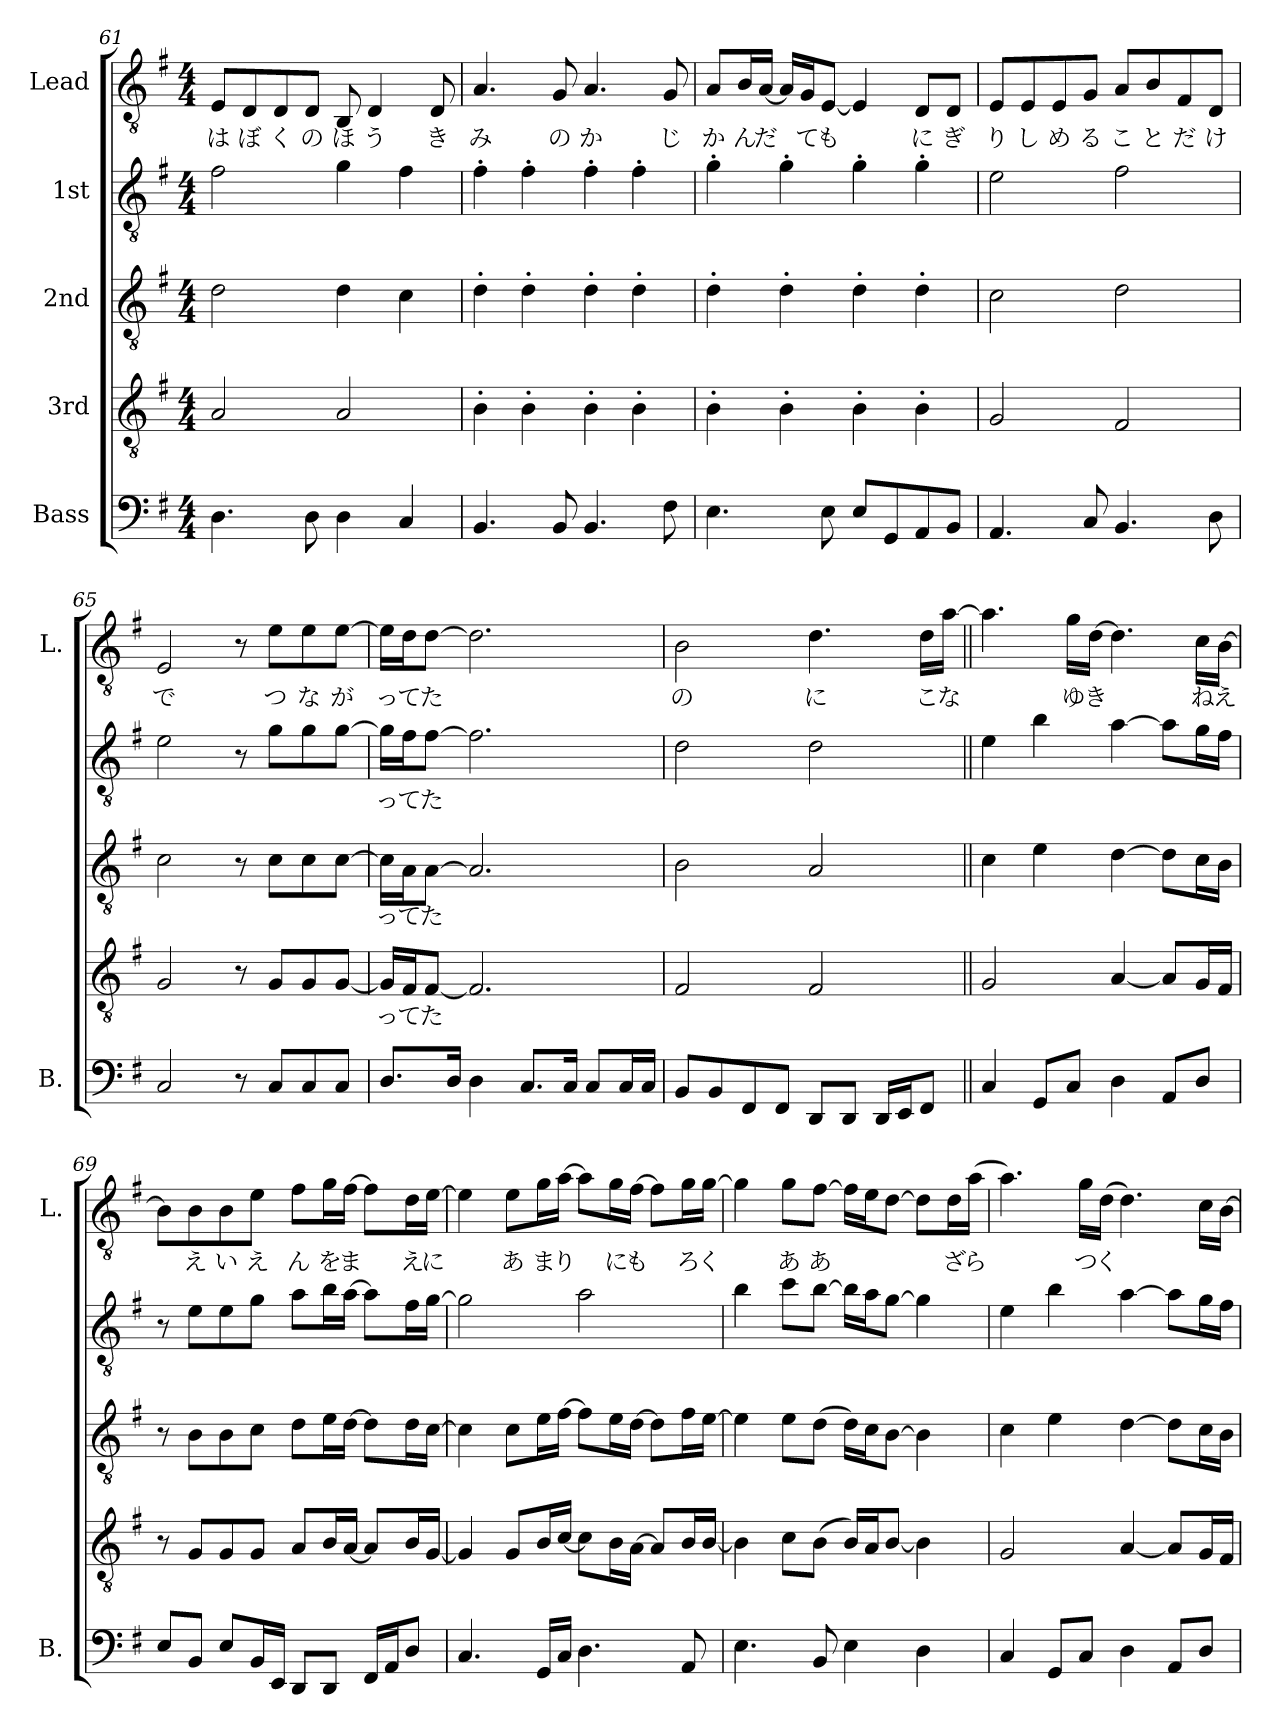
**kern	**kern	**text	**kern	**text	**kern	**text	**kern	**text
*part5	*part4	*part4	*part3	*part3	*part2	*part2	*part1	*part1
*staff5	*staff4	*staff4	*staff3	*staff3	*staff2	*staff2	*staff1	*staff1
*I"Bass	*I"3rd	*	*I"2nd	*	*I"1st	*	*I"Lead	*
*I'B.	*	*	*	*	*	*	*I'L.	*
*clefF4	*clefGv2	*	*clefGv2	*	*clefGv2	*	*clefGv2	*
*k[f#]	*k[f#]	*	*k[f#]	*	*k[f#]	*	*k[f#]	*
*M4/4	*M4/4	*	*M4/4	*	*M4/4	*	*M4/4	*
=61	=61	=61	=61	=61	=61	=61	=61	=61
4.D\	2A/	.	2d\	.	2f#\	.	8E/L	は
.	.	.	.	.	.	.	8D/	ぼ
.	.	.	.	.	.	.	8D/	く
8D\	.	.	.	.	.	.	8D/J	の
4D\	2A/	.	4d\	.	4g\	.	8BB/	ほ
.	.	.	.	.	.	.	4D/	う
4C/	.	.	4c\	.	4f#\	.	.	.
.	.	.	.	.	.	.	8D/	き
!!LO:LB:g=z
=62	=62	=62	=62	=62	=62	=62	=62	=62
4.BB/	4B'\	.	4d'\	.	4f#'\	.	4.A/	み
.	4B'\	.	4d'\	.	4f#'\	.	.	.
8BB/	.	.	.	.	.	.	8G/	の
4.BB/	4B'\	.	4d'\	.	4f#'\	.	4.A/	か
.	4B'\	.	4d'\	.	4f#'\	.	.	.
8F#\	.	.	.	.	.	.	8G/	じ
=63	=63	=63	=63	=63	=63	=63	=63	=63
4.E\	4B'\	.	4d'\	.	4g'\	.	8A/L	か
.	.	.	.	.	.	.	16B/L	ん
.	.	.	.	.	.	.	[16A/JJ	だ
.	4B'\	.	4d'\	.	4g'\	.	16A/LL]	.
.	.	.	.	.	.	.	16G/J	て
8E\	.	.	.	.	.	.	[8E/J	も
8E/L	4B'\	.	4d'\	.	4g'\	.	4E/]	.
8GG/	.	.	.	.	.	.	.	.
8AA/	4B'\	.	4d'\	.	4g'\	.	8D/L	に
8BB/J	.	.	.	.	.	.	8D/J	ぎ
=64	=64	=64	=64	=64	=64	=64	=64	=64
4.AA/	2G/	.	2c\	.	2e\	.	8E/L	り
.	.	.	.	.	.	.	8E/	し
.	.	.	.	.	.	.	8E/	め
8C/	.	.	.	.	.	.	8G/J	る
4.BB/	2F#/	.	2d\	.	2f#\	.	8A/L	こ
.	.	.	.	.	.	.	8B/	と
.	.	.	.	.	.	.	8F#/	だ
8D\	.	.	.	.	.	.	8D/J	け
=65	=65	=65	=65	=65	=65	=65	=65	=65
2C/	2G/	.	2c\	.	2e\	.	2E/	で
8r	8r	.	8r	.	8r	.	8r	.
8C/L	8G/L	.	8c\L	.	8g\L	.	8e\L	つ
8C/	8G/	.	8c\	.	8g\	.	8e\	な
8C/J	[8G/J	.	[8c\J	.	[8g\J	.	[8e\J	が
!!LO:PB:g=z
=66	=66	=66	=66	=66	=66	=66	=66	=66
8.D/L	16G/LL]	っ	16c\LL]	っ	16g\LL]	っ	16e\LL]	っ
.	16F#/J	て	16A\J	て	16f#\J	て	16d\J	て
.	[8F#/J	た	[8A\J	た	[8f#\J	た	[8d\J	た
16D/Jk	.	.	.	.	.	.	.	.
4D\	2.F#/]	.	2.A/]	.	2.f#\]	.	2.d\]	.
8.C/L	.	.	.	.	.	.	.	.
16C/Jk	.	.	.	.	.	.	.	.
8C/L	.	.	.	.	.	.	.	.
16C/L	.	.	.	.	.	.	.	.
16C/JJ	.	.	.	.	.	.	.	.
=67	=67	=67	=67	=67	=67	=67	=67	=67
8BB/L	2F#/	.	2B\	.	2d\	.	2B\	の
8BB/	.	.	.	.	.	.	.	.
8FF#/	.	.	.	.	.	.	.	.
8FF#/J	.	.	.	.	.	.	.	.
8DD/L	2F#/	.	2A/	.	2d\	.	4.d\	に
8DD/J	.	.	.	.	.	.	.	.
16DD/LL	.	.	.	.	.	.	.	.
16EE/J	.	.	.	.	.	.	.	.
8FF#/J	.	.	.	.	.	.	16d\LL	こ
.	.	.	.	.	.	.	[16a\JJ	な
=68||	=68||	=68||	=68||	=68||	=68||	=68||	=68||	=68||
4C/	2G/	.	4c\	.	4e\	.	4.a\]	.
8GG/L	.	.	4e\	.	4b\	.	.	.
8C/J	.	.	.	.	.	.	16g\LL	ゆ
.	.	.	.	.	.	.	[16d\JJ	き
4D\	[4A/	.	[4d\	.	[4a\	.	4.d\]	.
8AA/L	8A/L]	.	8d\L]	.	8a\L]	.	.	.
8D/J	16G/L	.	16c\L	.	16g\L	.	16c\LL	ね
.	16F#/JJ	.	16B\JJ	.	16f#\JJ	.	[16B\JJ	え
!!LO:LB:g=z
=69	=69	=69	=69	=69	=69	=69	=69	=69
8E/L	8r	.	8r	.	8r	.	8B\L]	.
8BB/J	8G/L	.	8B\L	.	8e\L	.	8B\	え
8E/L	8G/	.	8B\	.	8e\	.	8B\	い
16BB/L	8G/J	.	8c\J	.	8g\J	.	8e\J	え
16EE/JJ	.	.	.	.	.	.	.	.
8DD/L	8A/L	.	8d\L	.	8a\L	.	8f#\L	ん
8DD/J	16B/L	.	16e\L	.	16b\L	.	16g\L	を
.	[16A/JJ	.	[16d\JJ	.	[16a\JJ	.	[16f#\JJ	ま
16FF#/LL	8A/L]	.	8d\L]	.	8a\L]	.	8f#\L]	.
16AA/J	.	.	.	.	.	.	.	.
8D/J	16B/L	.	16d\L	.	16f#\L	.	16d\L	え
.	[16G/JJ	.	[16c\JJ	.	[16g\JJ	.	[16e\JJ	に
=70	=70	=70	=70	=70	=70	=70	=70	=70
4.C/	4G/]	.	4c\]	.	2g\]	.	4e\]	.
.	8G/L	.	8c\L	.	.	.	8e\L	あ
16GG/LL	16B/L	.	16e\L	.	.	.	16g\L	ま
16C/JJ	[16c/JJ	.	[16f#\JJ	.	.	.	[16a\JJ	り
4.D\	8c\L]	.	8f#\L]	.	2a\	.	8a\L]	.
.	16B\L	.	16e\L	.	.	.	16g\L	に
.	[16A\JJ	.	[16d\JJ	.	.	.	[16f#\JJ	も
.	8A/L]	.	8d\L]	.	.	.	8f#\L]	.
8AA/	16B/L	.	16f#\L	.	.	.	16g\L	ろ
.	[16B/JJ	.	[16e\JJ	.	.	.	[16g\JJ	く
=71	=71	=71	=71	=71	=71	=71	=71	=71
4.E\	4B\]	.	4e\]	.	4b\	.	4g\]	.
.	8c\L	.	8e\L	.	8cc\L	.	8g\L	あ
8BB/	(8B\J	.	(8d\J	.	[8b\J	.	[8f#\J	あ
4E\	16B/LL)	.	16d\LL)	.	16b\LL]	.	16f#\LL]	.
.	16A/J	.	16c\J	.	16a\J	.	16e\J	.
.	[8B/J	.	[8B\J	.	[8g\J	.	[8d\J	.
4D\	4B\]	.	4B\]	.	4g\]	.	8d\L]	.
.	.	.	.	.	.	.	16d\L	ざ
.	.	.	.	.	.	.	(16a\JJ	ら
!!LO:PB:g=z
=72	=72	=72	=72	=72	=72	=72	=72	=72
4C/	2G/	.	4c\	.	4e\	.	4.a\)	.
8GG/L	.	.	4e\	.	4b\	.	.	.
8C/J	.	.	.	.	.	.	16g\LL	つ
.	.	.	.	.	.	.	(16d\JJ	く
4D\	[4A/	.	[4d\	.	[4a\	.	4.d\)	.
8AA/L	8A/L]	.	8d\L]	.	8a\L]	.	.	.
8D/J	16G/L	.	16c\L	.	16g\L	.	16c\LL	.
.	16F#/JJ	.	16B\JJ	.	16f#\JJ	.	[16B\JJ	.
=	=	=	=	=	=	=	=	=
*-	*-	*-	*-	*-	*-	*-	*-	*-
